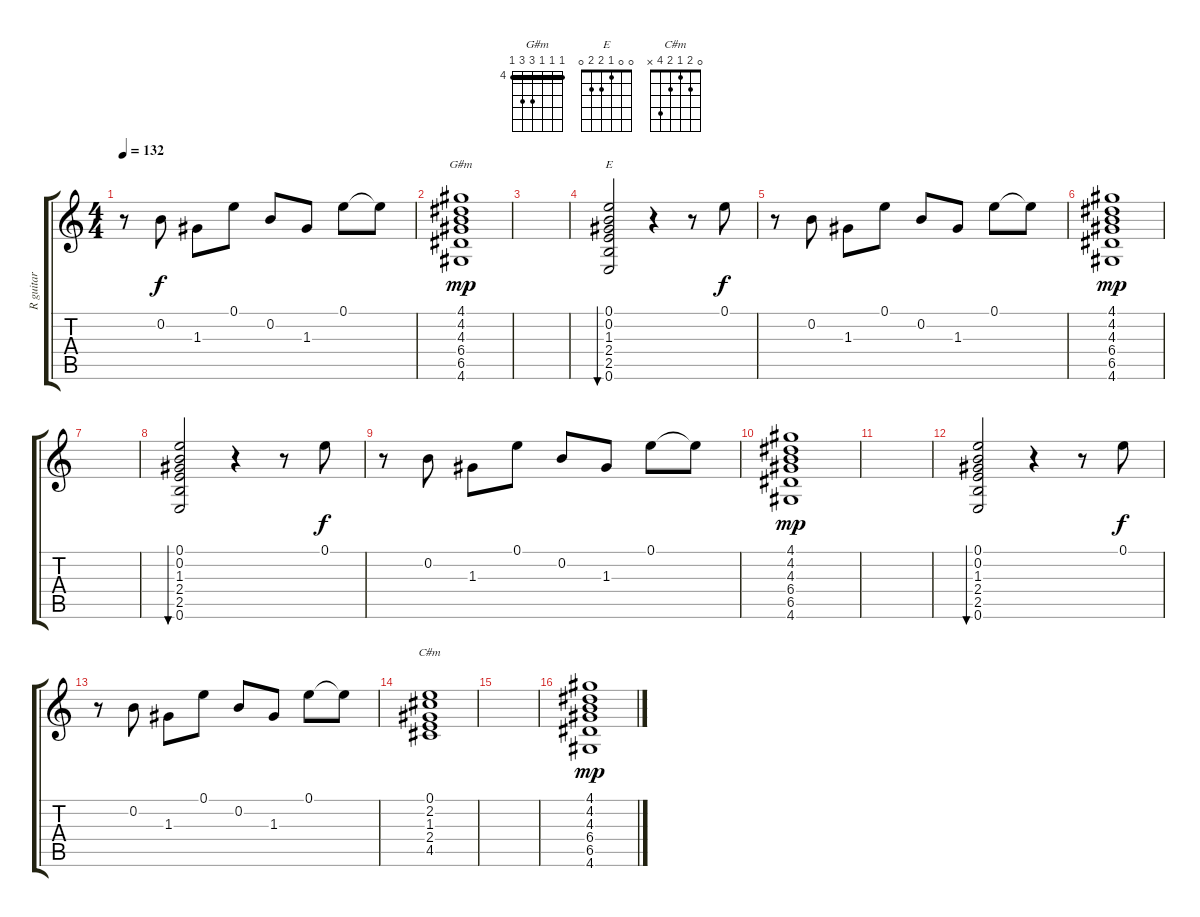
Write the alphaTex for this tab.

\track ("R guitar" "R guitar") {instrument overdrivenguitar}
\staff {score tabs}
\tuning (E4 B3 G3 D3 A2 E2) {hide}
\chord ("G#m" 4 4 4 6 6 4) {firstfret 4 barre 4}
\chord ("E" 0 0 1 2 2 0)
\chord ("C#m" 0 2 1 2 4 x)
\ts (4 4)
\tempo 132
\clef g2
\ks c
r.8{dy f} 0.2.8 1.3.8 0.1.8 0.2.8 1.3.8 0.1.8 0.1{t}.8 |
(4.1 4.2 4.3 6.4 6.5 4.6).1{ch "G#m" dy mp} |
|
(0.1 0.2 1.3 2.4 2.5 0.6).2{bu 60 ch "E"} r.4 r.8 0.1.8{dy f} |
r.8 0.2.8 1.3.8 0.1.8 0.2.8 1.3.8 0.1.8 0.1{t}.8 |
(4.1 4.2 4.3 6.4 6.5 4.6).1{dy mp} |
|
(0.1 0.2 1.3 2.4 2.5 0.6).2{bu 60} r.4 r.8 0.1.8{dy f} |
r.8 0.2.8 1.3.8 0.1.8 0.2.8 1.3.8 0.1.8 0.1{t}.8 |
(4.1 4.2 4.3 6.4 6.5 4.6).1{dy mp} |
|
(0.1 0.2 1.3 2.4 2.5 0.6).2{bu 60} r.4 r.8 0.1.8{dy f} |
r.8 0.2.8 1.3.8 0.1.8 0.2.8 1.3.8 0.1.8 0.1{t}.8 |
(0.1 2.2 1.3 2.4 4.5).1{ch "C#m" instrument fx7echoes} |
|
(4.1 4.2 4.3 6.4 6.5 4.6).1{dy mp}
